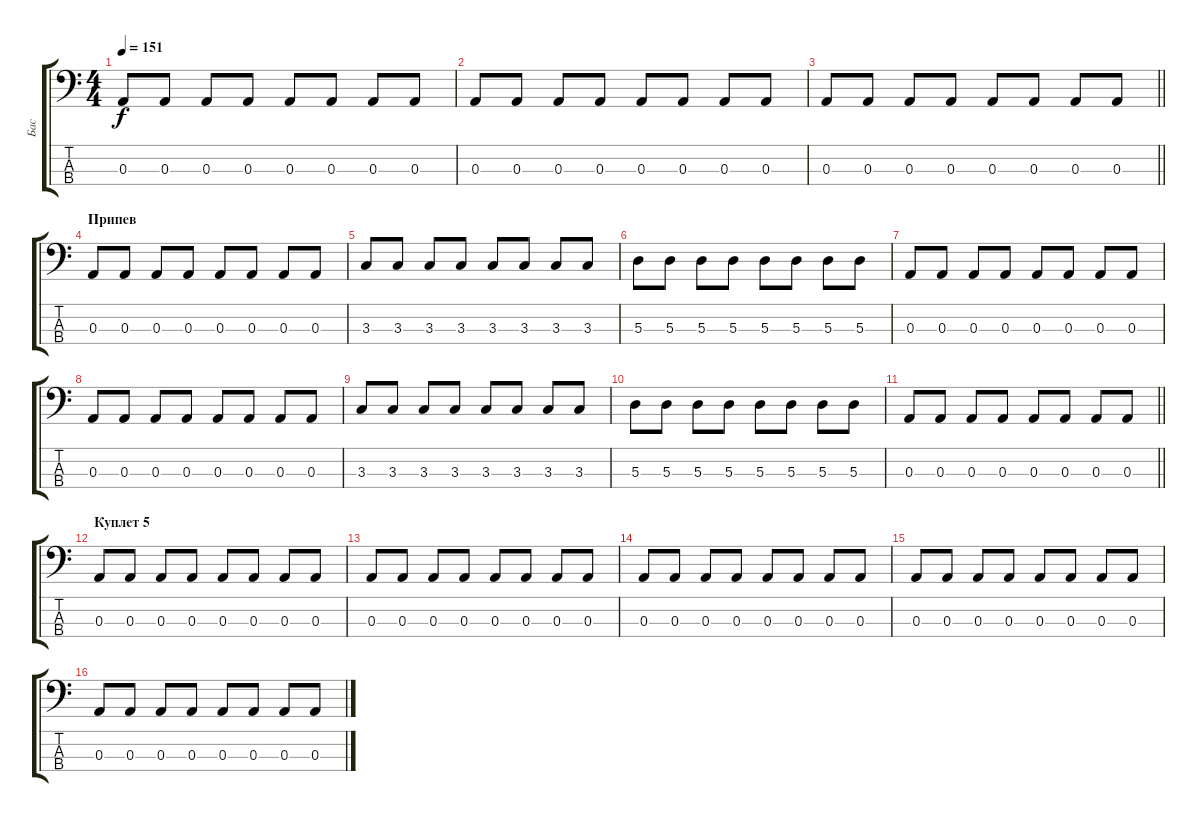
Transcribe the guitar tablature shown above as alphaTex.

\track ("Бас" "Бас") {instrument electricbassfinger}
\staff {score tabs}
\tuning (G2 D2 A1 E1) {hide}
\ts (4 4)
\tempo 151
\clef f4
\ks c
0.3.8{dy f} 0.3.8 0.3.8 0.3.8 0.3.8 0.3.8 0.3.8 0.3.8 |
0.3.8 0.3.8 0.3.8 0.3.8 0.3.8 0.3.8 0.3.8 0.3.8 |
\barLineRight lightlight
0.3.8 0.3.8 0.3.8 0.3.8 0.3.8 0.3.8 0.3.8 0.3.8 |
\section ("" "Припев")
0.3.8 0.3.8 0.3.8 0.3.8 0.3.8 0.3.8 0.3.8 0.3.8 |
3.3.8 3.3.8 3.3.8 3.3.8 3.3.8 3.3.8 3.3.8 3.3.8 |
5.3.8 5.3.8 5.3.8 5.3.8 5.3.8 5.3.8 5.3.8 5.3.8 |
0.3.8 0.3.8 0.3.8 0.3.8 0.3.8 0.3.8 0.3.8 0.3.8 |
0.3.8 0.3.8 0.3.8 0.3.8 0.3.8 0.3.8 0.3.8 0.3.8 |
3.3.8 3.3.8 3.3.8 3.3.8 3.3.8 3.3.8 3.3.8 3.3.8 |
5.3.8 5.3.8 5.3.8 5.3.8 5.3.8 5.3.8 5.3.8 5.3.8 |
\barLineRight lightlight
0.3.8 0.3.8 0.3.8 0.3.8 0.3.8 0.3.8 0.3.8 0.3.8 |
\section ("" "Куплет 5")
0.3.8 0.3.8 0.3.8 0.3.8 0.3.8 0.3.8 0.3.8 0.3.8 |
0.3.8 0.3.8 0.3.8 0.3.8 0.3.8 0.3.8 0.3.8 0.3.8 |
0.3.8 0.3.8 0.3.8 0.3.8 0.3.8 0.3.8 0.3.8 0.3.8 |
0.3.8 0.3.8 0.3.8 0.3.8 0.3.8 0.3.8 0.3.8 0.3.8 |
0.3.8 0.3.8 0.3.8 0.3.8 0.3.8 0.3.8 0.3.8 0.3.8
